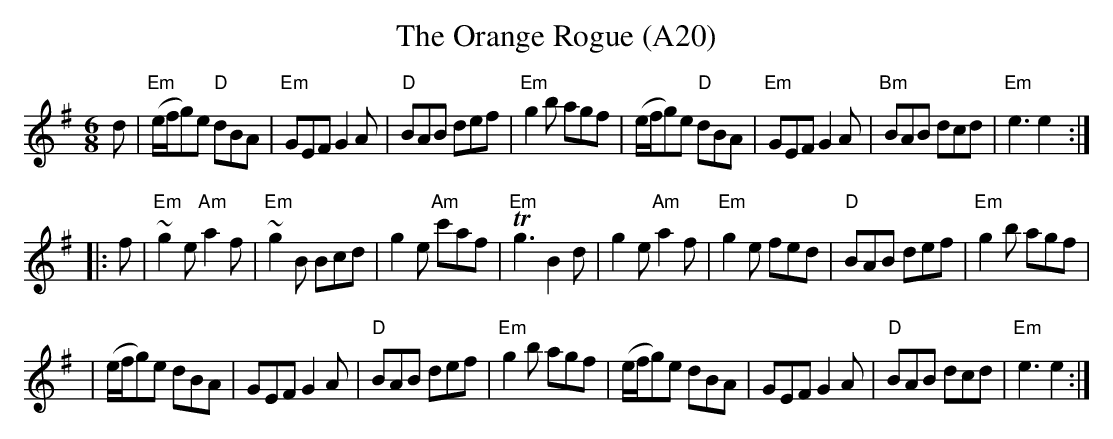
X:1
T:The Orange Rogue (A20)
M:6/8
L:1/8
K:Emin
d|"Em"(e/f/g)e "D"dBA|"Em"GEF G2A|"D"BAB def|"Em"g2b agf|\
(e/f/g)e "D"dBA|"Em"GEF G2A|"Bm"BAB dcd|"Em"e3 e2::
f|"Em"~g2e "Am"a2f|"Em"~g2B Bcd|g2e "Am"c'af|"Em"Tg3 B2d|\
g2e "Am"a2f|"Em"g2e fed|"D"BAB def|"Em"g2b agf|
|(e/f/g)e dBA|GEF G2A|"D"BAB def|"Em"g2b agf|\
(e/f/g)e dBA|GEF G2A|"D"BAB dcd|"Em"e3 e2:|
